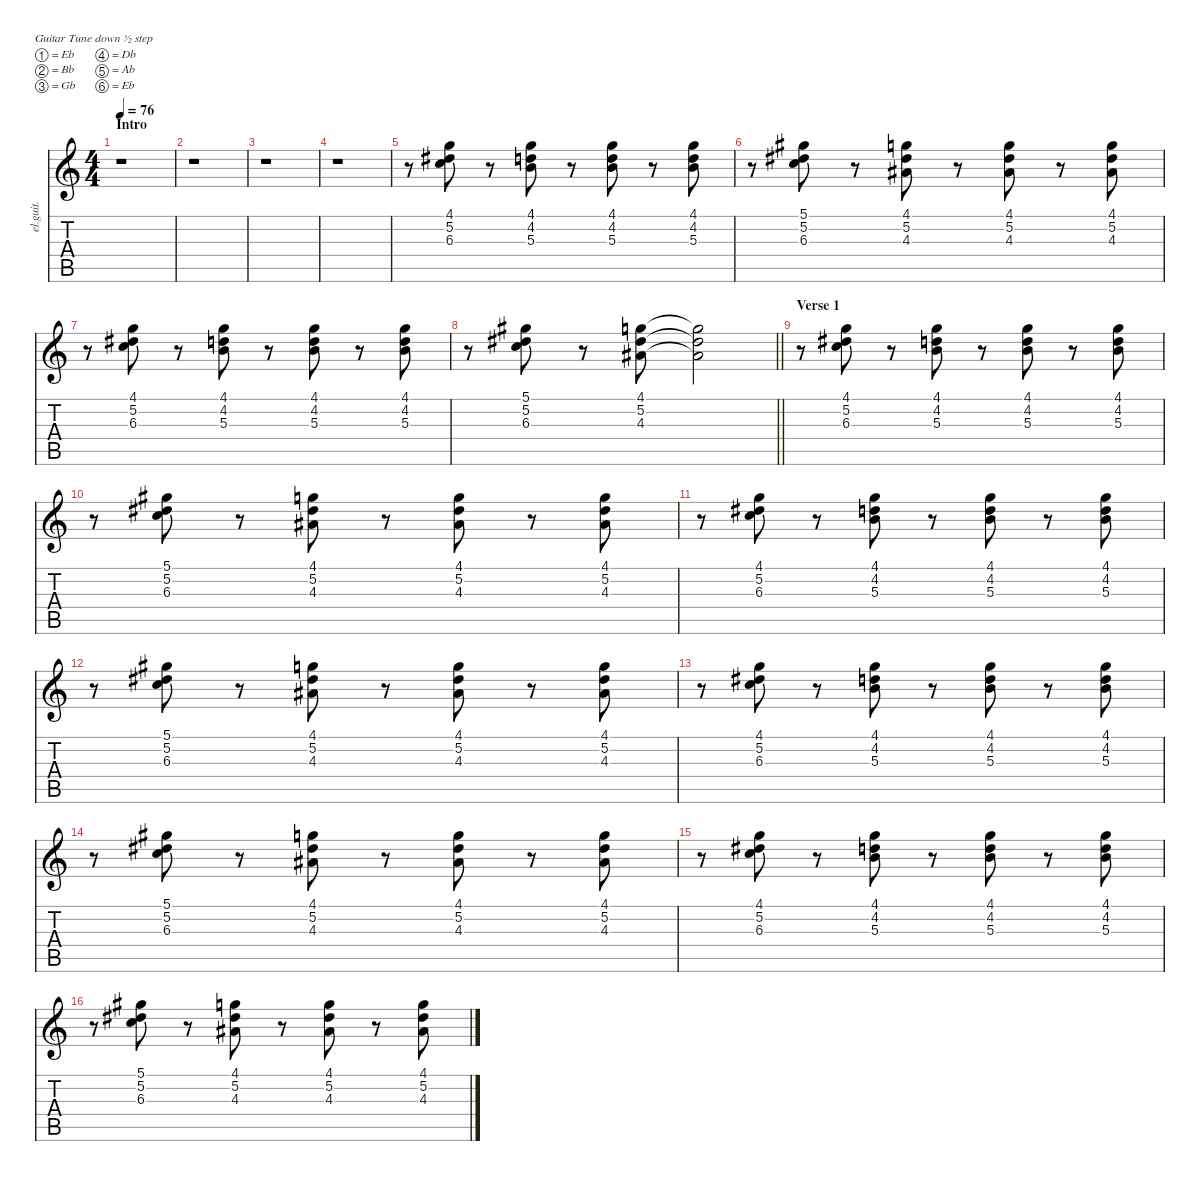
\defaultSystemsLayout 4
\hideDynamics
\bracketExtendMode nobrackets
\otherSystemsTrackNameOrientation horizontal
\track ("Rhythym Guitar" "el.guit.") {instrument electricguitarclean}
\staff {score tabs}
\tuning (Eb4 Bb3 Gb3 Db3 Ab2 Eb2)
\ts (4 4)
\beaming (8 2 2 2 2)
\section ("" "Intro")
\tempo 76
\clef g2
\ks c
r.1{dy f instrument electricguitarclean beam Down} |
r.1{beam Down} |
r.1{beam Down} |
r.1{beam Down} |
r.8{beam Down} (4.1 5.2{acc #} 6.3).8{beam Down} r.8{beam Down} (4.1 4.2 5.3).8{beam Down} r.8{beam Down} (4.1 4.2 5.3).8{beam Down} r.8{beam Down} (4.1 4.2 5.3).8{beam Down} |
r.8{beam Down} (5.1{acc #} 5.2{acc #} 6.3).8{beam Down} r.8{beam Down} (4.1 5.2{acc #} 4.3{acc #}).8{beam Down} r.8{beam Down} (4.1 5.2{acc #} 4.3{acc #}).8{beam Down} r.8{beam Down} (4.1 5.2{acc #} 4.3{acc #}).8{beam Down} |
r.8{beam Down} (4.1 5.2{acc #} 6.3).8{beam Down} r.8{beam Down} (4.1 4.2 5.3).8{beam Down} r.8{beam Down} (4.1 4.2 5.3).8{beam Down} r.8{beam Down} (4.1 4.2 5.3).8{beam Down} |
\barLineRight lightlight
r.8{beam Down} (5.1{acc #} 5.2{acc #} 6.3).8{beam Down} r.8{beam Down} (4.1 5.2{acc #} 4.3{acc #}).8{beam Down} (4.1{t} 5.2{t acc #} 4.3{t acc #}).2{beam Down} |
\section ("" "Verse 1")
r.8{beam Down} (4.1 5.2{acc #} 6.3).8{beam Down} r.8{beam Down} (4.1 4.2 5.3).8{beam Down} r.8{beam Down} (4.1 4.2 5.3).8{beam Down} r.8{beam Down} (4.1 4.2 5.3).8{beam Down} |
r.8{beam Down} (5.1{acc #} 5.2{acc #} 6.3).8{beam Down} r.8{beam Down} (4.1 5.2{acc #} 4.3{acc #}).8{beam Down} r.8{beam Down} (4.1 5.2{acc #} 4.3{acc #}).8{beam Down} r.8{beam Down} (4.1 5.2{acc #} 4.3{acc #}).8{beam Down} |
r.8{beam Down} (4.1 5.2{acc #} 6.3).8{beam Down} r.8{beam Down} (4.1 4.2 5.3).8{beam Down} r.8{beam Down} (4.1 4.2 5.3).8{beam Down} r.8{beam Down} (4.1 4.2 5.3).8{beam Down} |
r.8{beam Down} (5.1{acc #} 5.2{acc #} 6.3).8{beam Down} r.8{beam Down} (4.1 5.2{acc #} 4.3{acc #}).8{beam Down} r.8{beam Down} (4.1 5.2{acc #} 4.3{acc #}).8{beam Down} r.8{beam Down} (4.1 5.2{acc #} 4.3{acc #}).8{beam Down} |
r.8{beam Down} (4.1 5.2{acc #} 6.3).8{beam Down} r.8{beam Down} (4.1 4.2 5.3).8{beam Down} r.8{beam Down} (4.1 4.2 5.3).8{beam Down} r.8{beam Down} (4.1 4.2 5.3).8{beam Down} |
r.8{beam Down} (5.1{acc #} 5.2{acc #} 6.3).8{beam Down} r.8{beam Down} (4.1 5.2{acc #} 4.3{acc #}).8{beam Down} r.8{beam Down} (4.1 5.2{acc #} 4.3{acc #}).8{beam Down} r.8{beam Down} (4.1 5.2{acc #} 4.3{acc #}).8{beam Down} |
r.8{beam Down} (4.1 5.2{acc #} 6.3).8{beam Down} r.8{beam Down} (4.1 4.2 5.3).8{beam Down} r.8{beam Down} (4.1 4.2 5.3).8{beam Down} r.8{beam Down} (4.1 4.2 5.3).8{beam Down} |
r.8{beam Down} (5.1{acc #} 5.2{acc #} 6.3).8{beam Down} r.8{beam Down} (4.1 5.2{acc #} 4.3{acc #}).8{beam Down} r.8{beam Down} (4.1 5.2{acc #} 4.3{acc #}).8{beam Down} r.8{beam Down} (4.1 5.2{acc #} 4.3{acc #}).8{beam Down}
